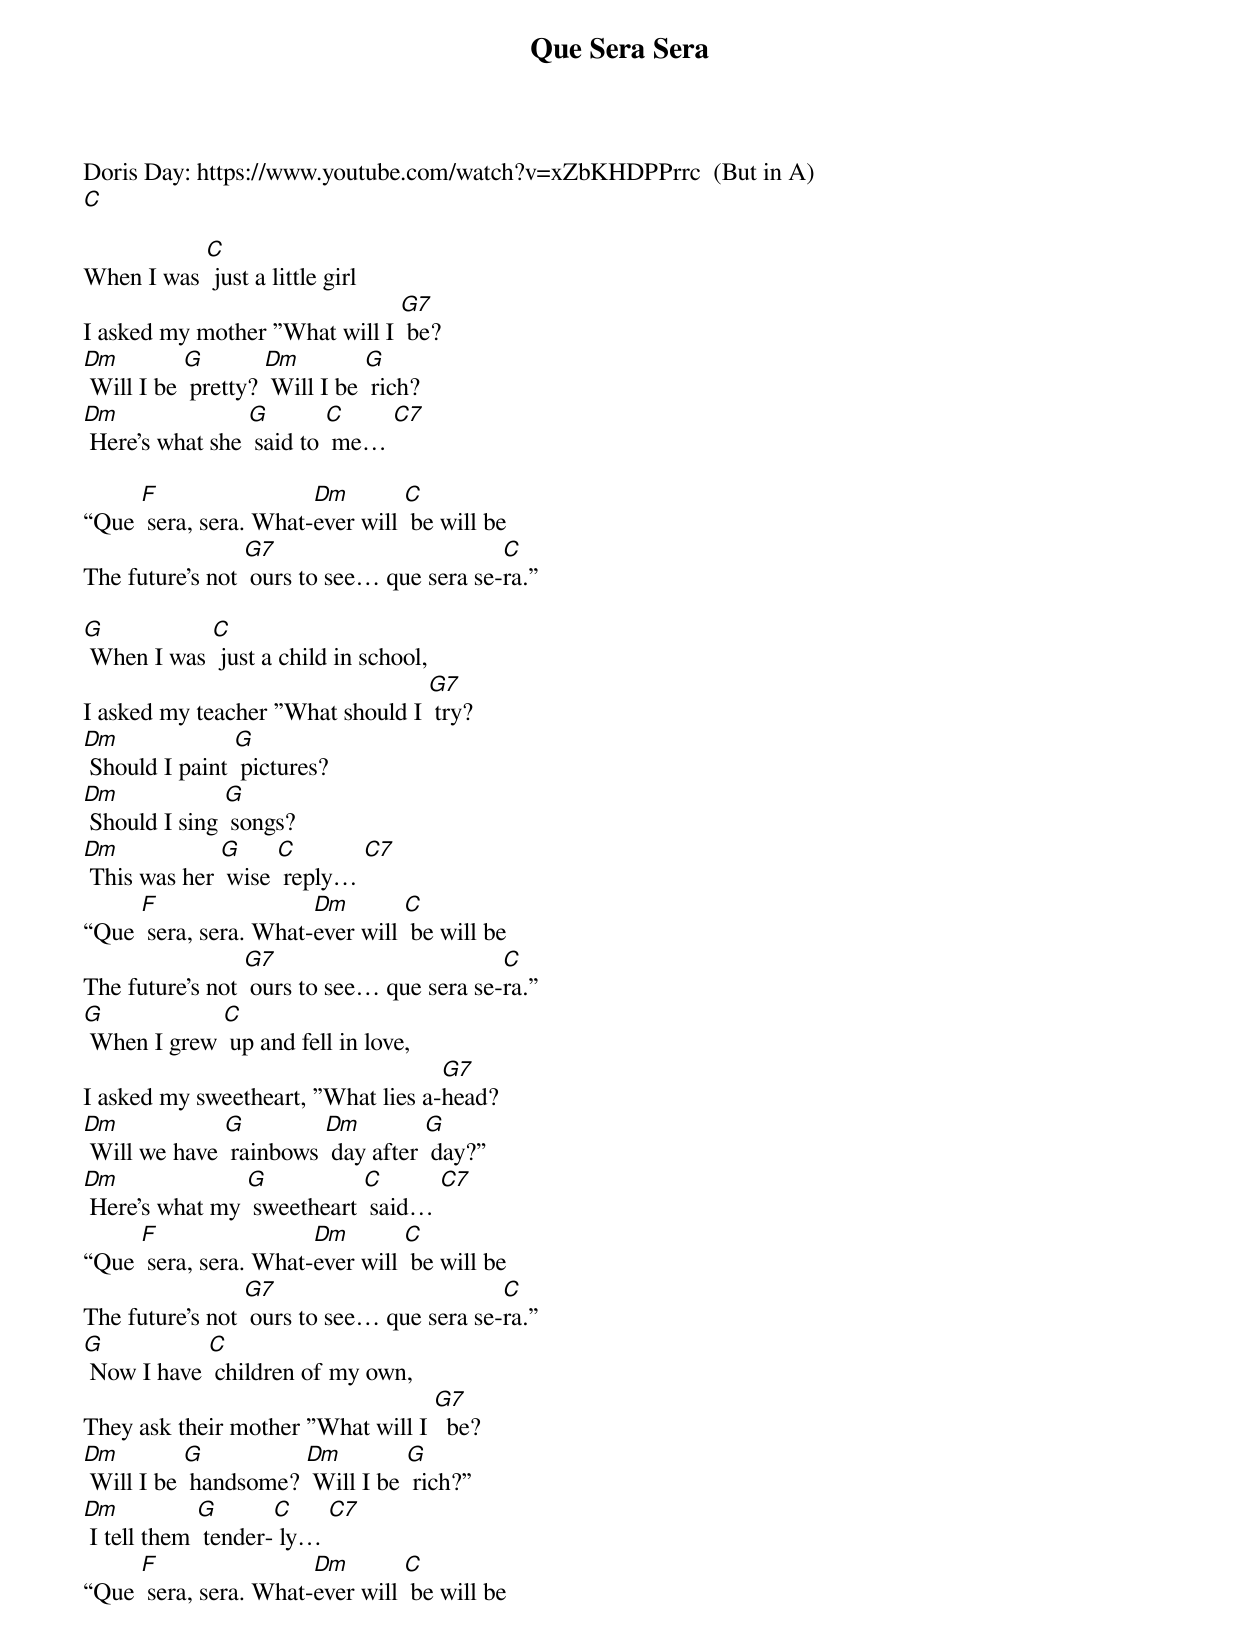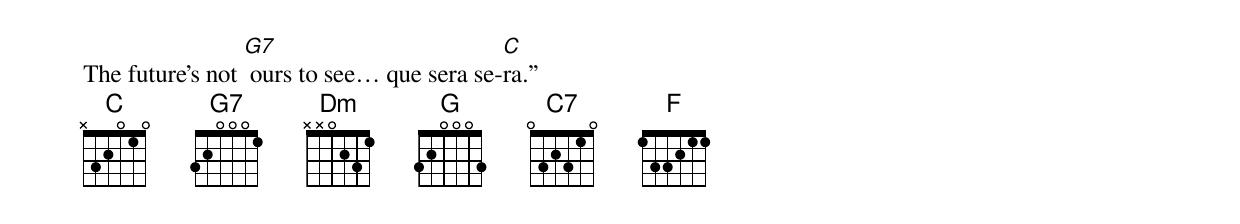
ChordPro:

{t: Que Sera Sera }
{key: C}
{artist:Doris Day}
Doris Day: https://www.youtube.com/watch?v=xZbKHDPPrrc  (But in A)
{c: }
[C]

When I was [C] just a little girl
I asked my mother ”What will I [G7] be?
[Dm] Will I be [G] pretty? [Dm] Will I be [G] rich?
[Dm] Here’s what she [G] said to [C] me… [C7]

“Que [F] sera, sera. What-[Dm]ever will [C] be will be
The future’s not [G7] ours to see… que sera se-[C]ra.”

[G] When I was [C] just a child in school,
I asked my teacher ”What should I [G7] try?
[Dm] Should I paint [G] pictures?
[Dm] Should I sing [G] songs?
[Dm] This was her [G] wise [C] reply… [C7]
{c: }
“Que [F] sera, sera. What-[Dm]ever will [C] be will be
The future’s not [G7] ours to see… que sera se-[C]ra.”
{c: }
[G] When I grew [C] up and fell in love,
I asked my sweetheart, ”What lies a-[G7]head?
[Dm] Will we have [G] rainbows [Dm] day after [G] day?”
[Dm] Here’s what my [G] sweetheart [C] said… [C7]
{c: }
“Que [F] sera, sera. What-[Dm]ever will [C] be will be
The future’s not [G7] ours to see… que sera se-[C]ra.”
{c: }
[G] Now I have [C] children of my own,
They ask their mother ”What will I [G7]  be?
[Dm] Will I be [G] handsome? [Dm] Will I be [G] rich?”
[Dm] I tell them [G] tender-[C] ly… [C7]
{c: }
“Que [F] sera, sera. What-[Dm]ever will [C] be will be
The future’s not [G7] ours to see… que sera se-[C]ra.”
